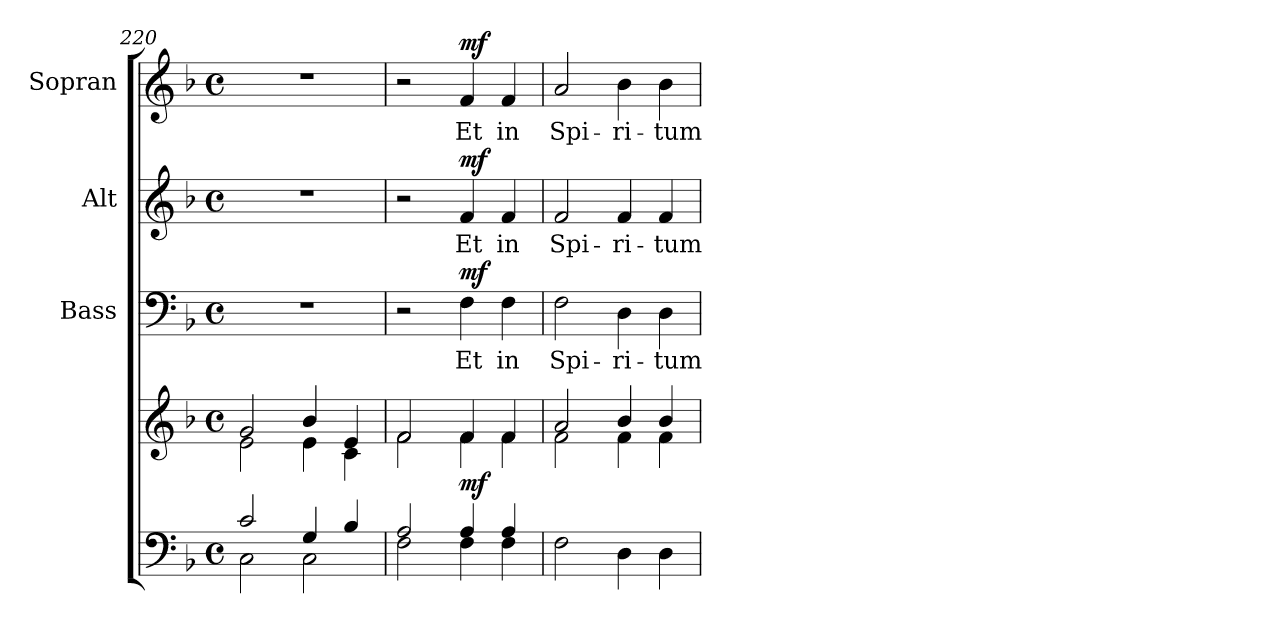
**kern	**kern	**dynam	**kern	**text	**dynam	**kern	**text	**dynam	**kern	**text	**dynam
*part4	*part4	*part4	*part3	*part3	*part3	*part2	*part2	*part2	*part1	*part1	*part1
*staff5	*staff4	*staff4/5	*staff3	*staff3	*staff3	*staff2	*staff2	*staff2	*staff1	*staff1	*staff1
*	*	*	*I"Bass	*	*	*I"Alt	*	*	*I"Sopran	*	*
*	*	*	*I'B.	*	*	*I'A.	*	*	*I'S.	*	*
*clefF4	*clefG2	*	*clefF4	*	*	*clefG2	*	*	*clefG2	*	*
*k[b-]	*k[b-]	*	*k[b-]	*	*	*k[b-]	*	*	*k[b-]	*	*
*F:	*F:	*	*F:	*	*	*F:	*	*	*F:	*	*
*M4/4	*M4/4	*	*M4/4	*	*	*M4/4	*	*	*M4/4	*	*
*met(c)	*met(c)	*	*met(c)	*	*	*met(c)	*	*	*met(c)	*	*
=220	=220	=220	=220	=220	=220	=220	=220	=220	=220	=220	=220
*^	*^	*	*	*	*	*	*	*	*	*	*
2c/	2C\	2g/	2e\	.	1r	.	.	1r	.	.	1r	.	.
4G/	2C\	4b-/	4e\	.	.	.	.	.	.	.	.	.	.
4B-/	.	4e/	4c\	.	.	.	.	.	.	.	.	.	.
=221	=221	=221	=221	=221	=221	=221	=221	=221	=221	=221	=221	=221	=221
2A/	2F\	2f/	2f\	.	2r	.	.	2r	.	.	2r	.	.
!	!	!	!	!LO:DY:b	!	!LO:LY:b	!LO:DY:a	!	!LO:LY:b	!LO:DY:a	!	!LO:LY:b	!LO:DY:a
4A/	4F\	4f/	4f\	mf	4F\	Et	mf	4f/	Et	mf	4f/	Et	mf
!	!	!	!	!	!	!LO:LY:b	!	!	!LO:LY:b	!	!	!LO:LY:b	!
4A/	4F\	4f/	4f\	.	4F\	in	.	4f/	in	.	4f/	in	.
=222	=222	=222	=222	=222	=222	=222	=222	=222	=222	=222	=222	=222	=222
!	!	!	!	!	!	!LO:LY:b	!	!	!LO:LY:b	!	!	!LO:LY:b	!
*v	*v	*	*	*	*	*	*	*	*	*	*	*	*
2F\	2a/	2f\	.	2F\	Spi-	.	2f/	Spi-	.	2a/	Spi-	.
!	!	!	!	!	!LO:LY:b	!	!	!LO:LY:b	!	!	!LO:LY:b	!
4D\	4b-/	4f\	.	4D\	-ri-	.	4f/	-ri-	.	4b-\	-ri-	.
!	!	!	!	!	!LO:LY:b	!	!	!LO:LY:b	!	!	!LO:LY:b	!
4D\	4b-/	4f\	.	4D\	-tum	.	4f/	-tum	.	4b-\	-tum	.
*	*v	*v	*	*	*	*	*	*	*	*	*	*
=	=	=	=	=	=	=	=	=	=	=	=
*-	*-	*-	*-	*-	*-	*-	*-	*-	*-	*-	*-
